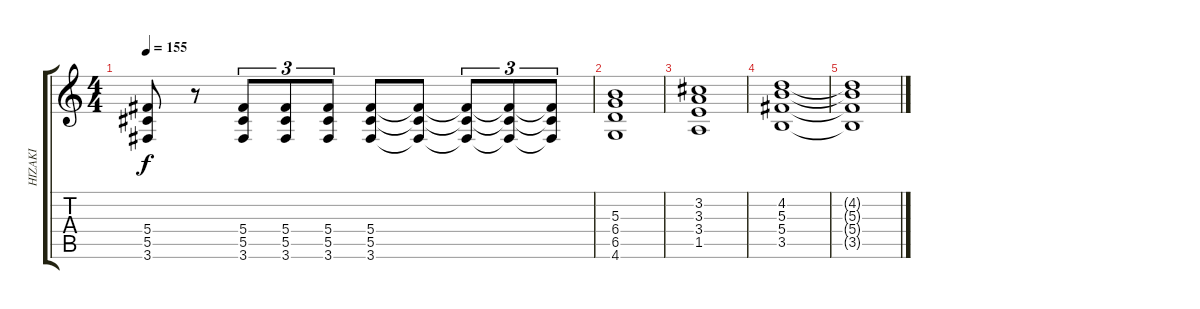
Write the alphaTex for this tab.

\track ("HIZAKI" "HIZAKI") {instrument distortionguitar}
\staff {score tabs}
\tuning (Eb4 Bb3 Gb3 Db3 Ab2 Eb2) {hide}
\ts (4 4)
\tempo 155
\clef g2
\ks c
(5.4 5.5 3.6).8{dy f} r.8 (5.4 5.5 3.6).8{tu (3 2)} (5.4 5.5 3.6).8{tu (3 2)} (5.4 5.5 3.6).8{tu (3 2)} (5.4 5.5 3.6).8 (5.4{t} 5.5{t} 3.6{t}).8 (5.4{t} 5.5{t} 3.6{t}).8{tu (3 2)} (5.4{t} 5.5{t} 3.6{t}).8{tu (3 2)} (5.4{t} 5.5{t} 3.6{t}).8{tu (3 2)} |
(5.3 6.4 6.5 4.6).1 |
(3.2 3.3 3.4 1.5).1 |
(4.2 5.3 5.4 3.5).1 |
(4.2{t} 5.3{t} 5.4{t} 3.5{t}).1
